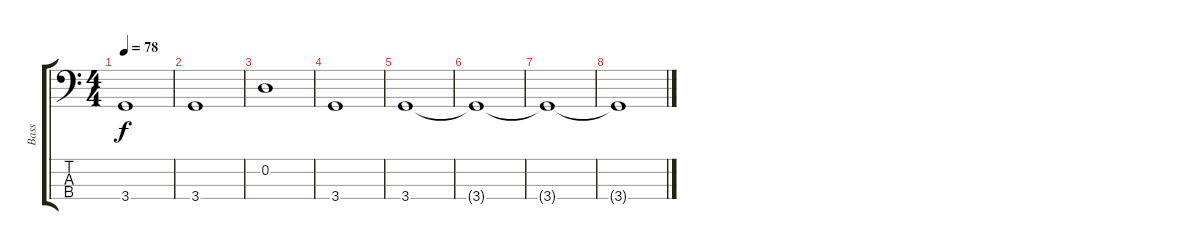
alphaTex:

\track ("Bass" "Bass") {solo instrument electricbassfinger}
\staff {score tabs}
\tuning (G2 D2 A1 E1) {hide}
\ts (4 4)
\tempo 78
\clef f4
\ks c
3.4.1{dy f} |
3.4.1 |
0.2.1 |
3.4.1 |
3.4.1 |
3.4{t}.1 |
3.4{t}.1 |
3.4{t}.1
